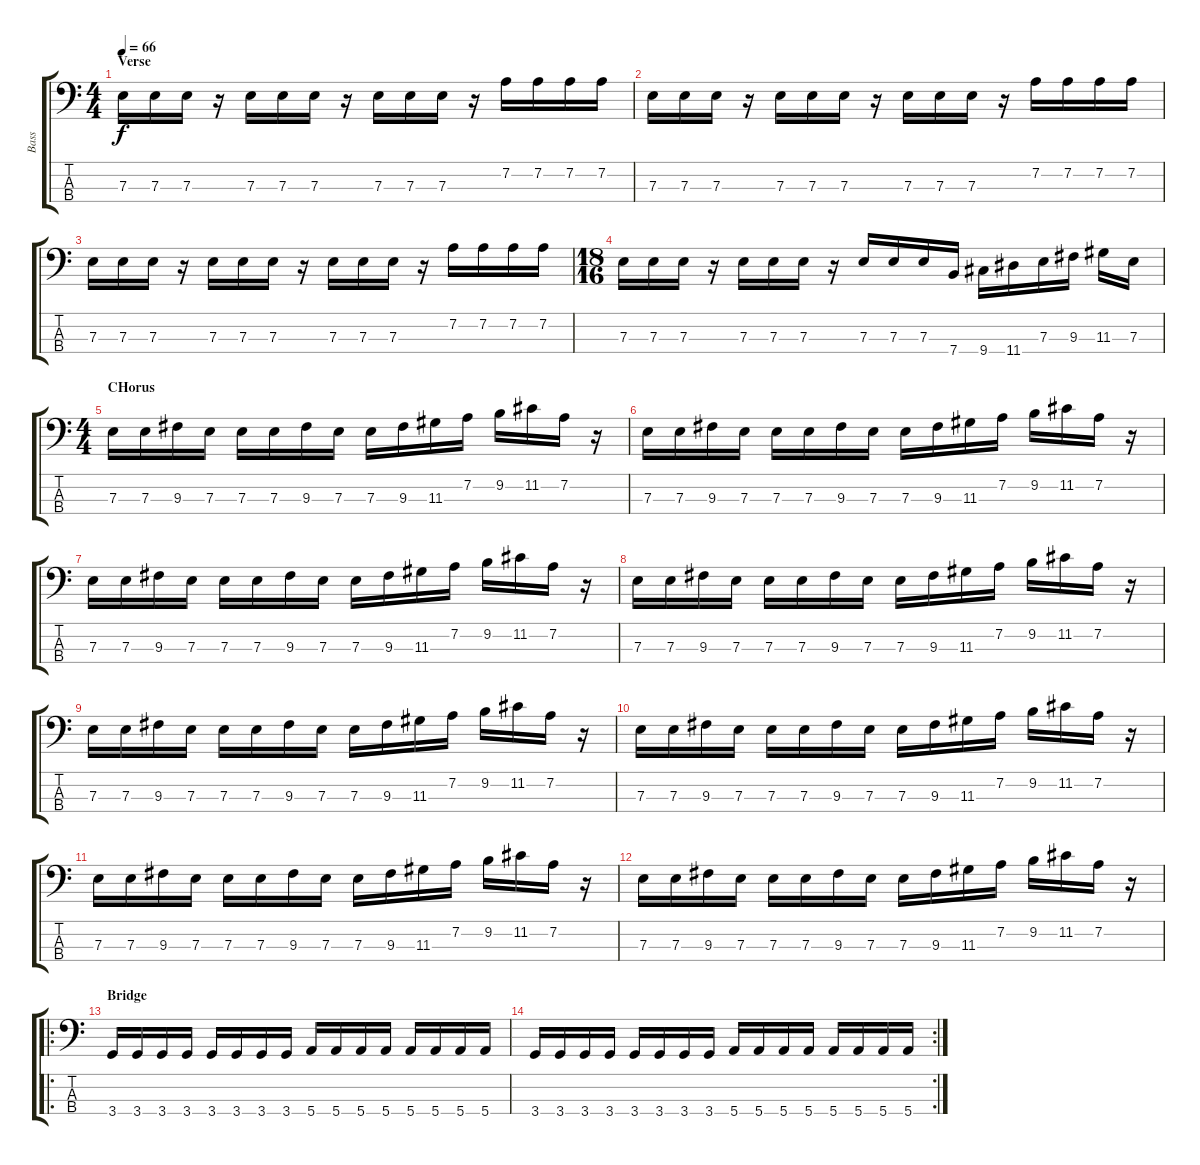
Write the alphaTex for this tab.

\track ("Bass" "Bass") {instrument electricbasspick}
\staff {score tabs}
\tuning (G2 D2 A1 E1) {hide}
\ts (4 4)
\section ("" "Verse")
\tempo 66
\clef f4
\ks c
7.3.16{dy f} 7.3.16 7.3.16 r.16 7.3.16 7.3.16 7.3.16 r.16 7.3.16 7.3.16 7.3.16 r.16 7.2.16 7.2.16 7.2.16 7.2.16 |
7.3.16 7.3.16 7.3.16 r.16 7.3.16 7.3.16 7.3.16 r.16 7.3.16 7.3.16 7.3.16 r.16 7.2.16 7.2.16 7.2.16 7.2.16 |
7.3.16 7.3.16 7.3.16 r.16 7.3.16 7.3.16 7.3.16 r.16 7.3.16 7.3.16 7.3.16 r.16 7.2.16 7.2.16 7.2.16 7.2.16 |
\ts (18 16)
7.3.16 7.3.16 7.3.16 r.16 7.3.16 7.3.16 7.3.16 r.16 7.3.16 7.3.16 7.3.16 7.4.16 9.4.16 11.4.16 7.3.16 9.3.16 11.3.16 7.3.16 |
\ts (4 4)
\section ("" "CHorus")
7.3.16 7.3.16 9.3.16 7.3.16 7.3.16 7.3.16 9.3.16 7.3.16 7.3.16 9.3.16 11.3.16 7.2.16 9.2.16 11.2.16 7.2.16 r.16 |
7.3.16 7.3.16 9.3.16 7.3.16 7.3.16 7.3.16 9.3.16 7.3.16 7.3.16 9.3.16 11.3.16 7.2.16 9.2.16 11.2.16 7.2.16 r.16 |
7.3.16 7.3.16 9.3.16 7.3.16 7.3.16 7.3.16 9.3.16 7.3.16 7.3.16 9.3.16 11.3.16 7.2.16 9.2.16 11.2.16 7.2.16 r.16 |
7.3.16 7.3.16 9.3.16 7.3.16 7.3.16 7.3.16 9.3.16 7.3.16 7.3.16 9.3.16 11.3.16 7.2.16 9.2.16 11.2.16 7.2.16 r.16 |
7.3.16 7.3.16 9.3.16 7.3.16 7.3.16 7.3.16 9.3.16 7.3.16 7.3.16 9.3.16 11.3.16 7.2.16 9.2.16 11.2.16 7.2.16 r.16 |
7.3.16 7.3.16 9.3.16 7.3.16 7.3.16 7.3.16 9.3.16 7.3.16 7.3.16 9.3.16 11.3.16 7.2.16 9.2.16 11.2.16 7.2.16 r.16 |
7.3.16 7.3.16 9.3.16 7.3.16 7.3.16 7.3.16 9.3.16 7.3.16 7.3.16 9.3.16 11.3.16 7.2.16 9.2.16 11.2.16 7.2.16 r.16 |
7.3.16 7.3.16 9.3.16 7.3.16 7.3.16 7.3.16 9.3.16 7.3.16 7.3.16 9.3.16 11.3.16 7.2.16 9.2.16 11.2.16 7.2.16 r.16 |
\ro
\section ("" "Bridge")
3.4.16 3.4.16 3.4.16 3.4.16 3.4.16 3.4.16 3.4.16 3.4.16 5.4.16 5.4.16 5.4.16 5.4.16 5.4.16 5.4.16 5.4.16 5.4.16 |
\rc 2
3.4.16 3.4.16 3.4.16 3.4.16 3.4.16 3.4.16 3.4.16 3.4.16 5.4.16 5.4.16 5.4.16 5.4.16 5.4.16 5.4.16 5.4.16 5.4.16
